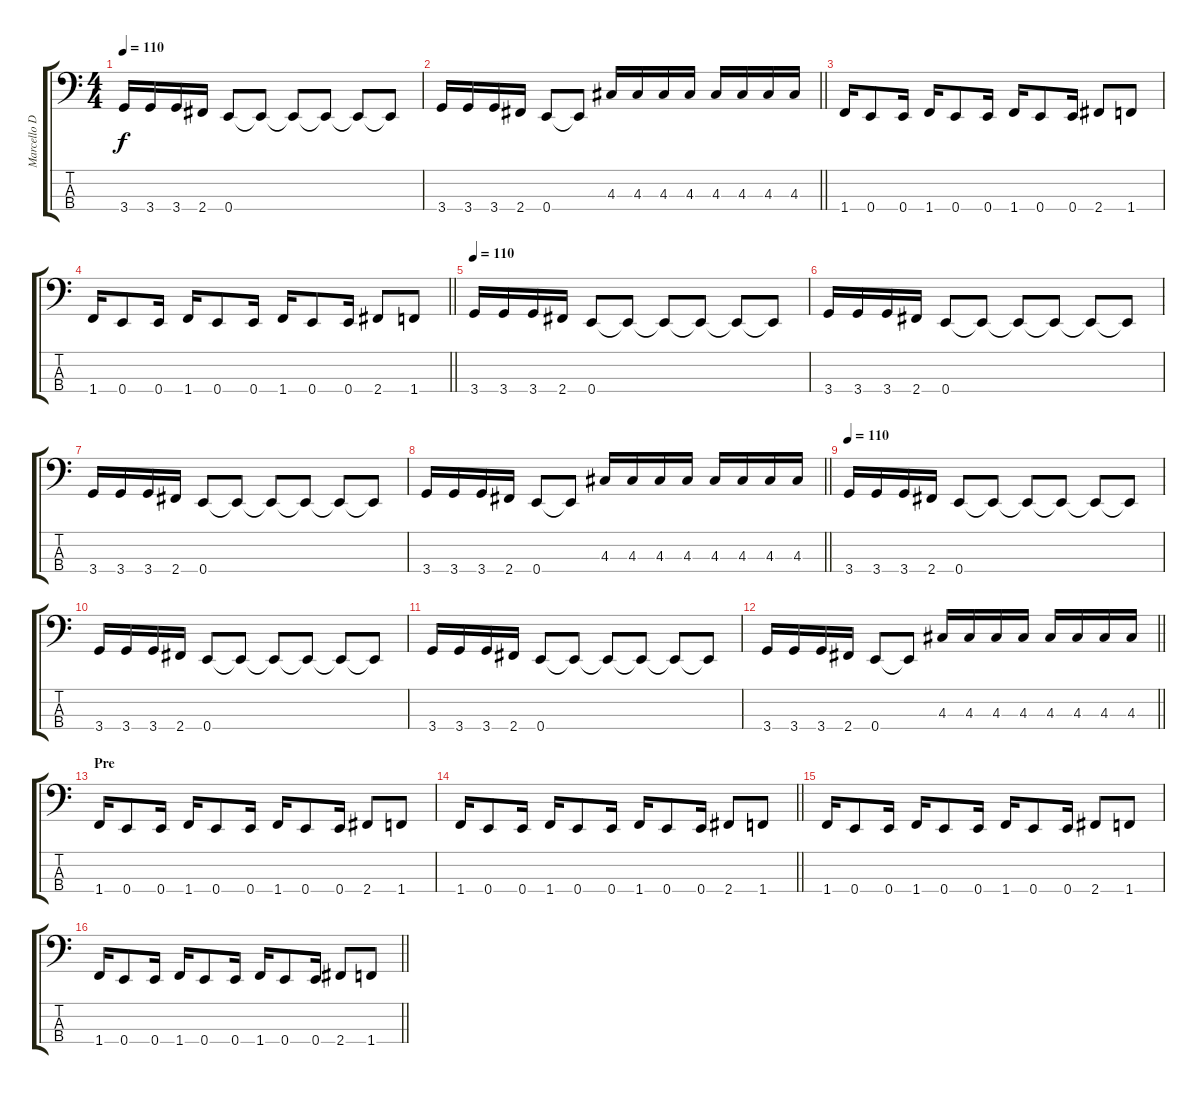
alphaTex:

\track ("Marcello D Rapp" "Marcello D") {instrument slapbass1}
\staff {score tabs}
\tuning (G2 D2 A1 E1) {hide}
\ts (4 4)
\tempo 110
\clef f4
\ks c
3.4.16{dy f} 3.4.16 3.4.16 2.4.16 0.4.8 0.4{t}.8 0.4{t}.8 0.4{t}.8 0.4{t}.8 0.4{t}.8 |
\barLineRight lightlight
3.4.16 3.4.16 3.4.16 2.4.16 0.4.8 0.4{t}.8 4.3.16 4.3.16 4.3.16 4.3.16 4.3.16 4.3.16 4.3.16 4.3.16 |
\section ("" "")
1.4.16 0.4.8 0.4.16 1.4.16 0.4.8 0.4.16 1.4.16 0.4.8 0.4.16 2.4.8 1.4.8 |
\barLineRight lightlight
1.4.16 0.4.8 0.4.16 1.4.16 0.4.8 0.4.16 1.4.16 0.4.8 0.4.16 2.4.8 1.4.8 |
\section ("" "")
\tempo 110
3.4.16 3.4.16 3.4.16 2.4.16 0.4.8 0.4{t}.8 0.4{t}.8 0.4{t}.8 0.4{t}.8 0.4{t}.8 |
3.4.16 3.4.16 3.4.16 2.4.16 0.4.8 0.4{t}.8 0.4{t}.8 0.4{t}.8 0.4{t}.8 0.4{t}.8 |
3.4.16 3.4.16 3.4.16 2.4.16 0.4.8 0.4{t}.8 0.4{t}.8 0.4{t}.8 0.4{t}.8 0.4{t}.8 |
\barLineRight lightlight
3.4.16 3.4.16 3.4.16 2.4.16 0.4.8 0.4{t}.8 4.3.16 4.3.16 4.3.16 4.3.16 4.3.16 4.3.16 4.3.16 4.3.16 |
\tempo 110
3.4.16 3.4.16 3.4.16 2.4.16 0.4.8 0.4{t}.8 0.4{t}.8 0.4{t}.8 0.4{t}.8 0.4{t}.8 |
3.4.16 3.4.16 3.4.16 2.4.16 0.4.8 0.4{t}.8 0.4{t}.8 0.4{t}.8 0.4{t}.8 0.4{t}.8 |
3.4.16 3.4.16 3.4.16 2.4.16 0.4.8 0.4{t}.8 0.4{t}.8 0.4{t}.8 0.4{t}.8 0.4{t}.8 |
\barLineRight lightlight
3.4.16 3.4.16 3.4.16 2.4.16 0.4.8 0.4{t}.8 4.3.16 4.3.16 4.3.16 4.3.16 4.3.16 4.3.16 4.3.16 4.3.16 |
\section ("" "Pre")
1.4.16 0.4.8 0.4.16 1.4.16 0.4.8 0.4.16 1.4.16 0.4.8 0.4.16 2.4.8 1.4.8 |
\barLineRight lightlight
1.4.16 0.4.8 0.4.16 1.4.16 0.4.8 0.4.16 1.4.16 0.4.8 0.4.16 2.4.8 1.4.8 |
1.4.16 0.4.8 0.4.16 1.4.16 0.4.8 0.4.16 1.4.16 0.4.8 0.4.16 2.4.8 1.4.8 |
\barLineRight lightlight
1.4.16 0.4.8 0.4.16 1.4.16 0.4.8 0.4.16 1.4.16 0.4.8 0.4.16 2.4.8 1.4.8
